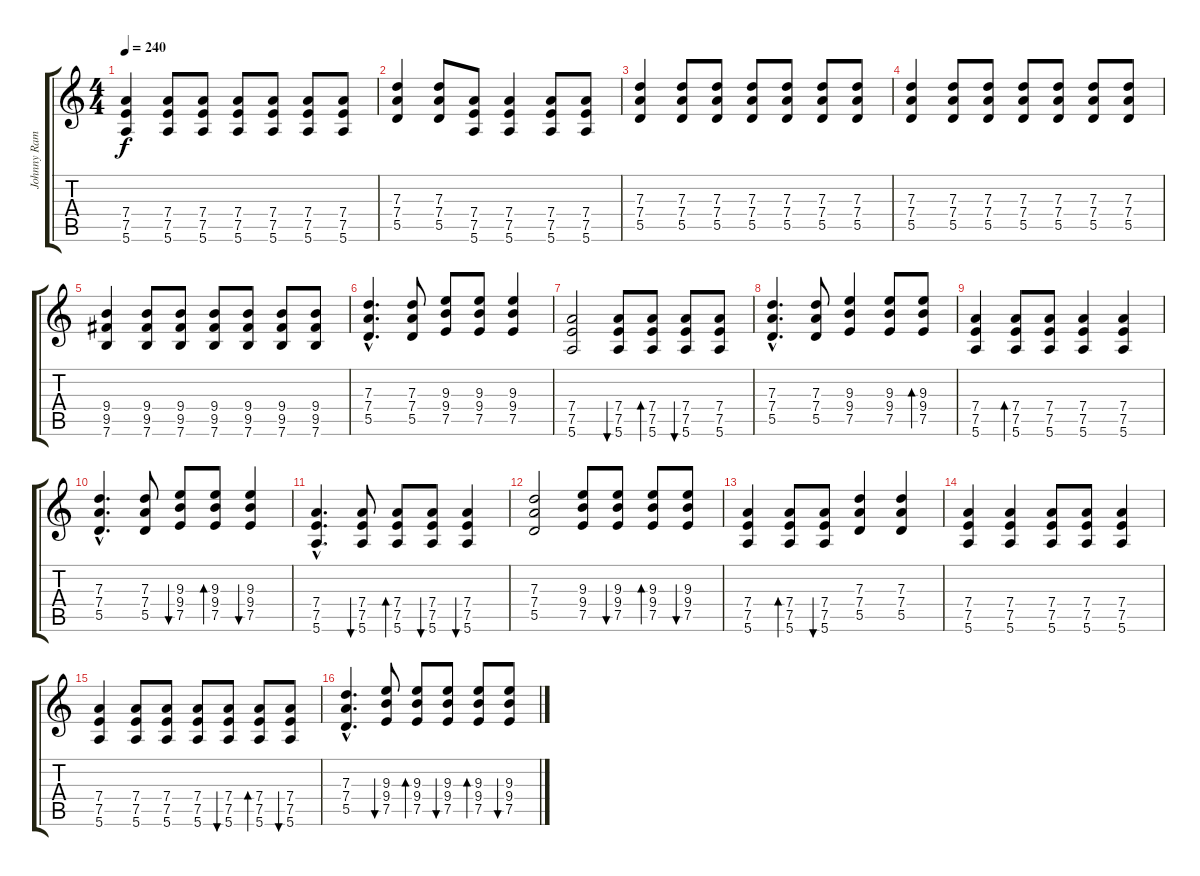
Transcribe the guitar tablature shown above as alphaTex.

\track ("Johnny Ramone" "Johnny Ram") {instrument distortionguitar}
\staff {score tabs}
\tuning (E4 B3 G3 D3 A2 E2) {hide}
\ts (4 4)
\tempo 240
\clef g2
\ks c
(7.4 7.5 5.6).4{dy f} (7.4 7.5 5.6).8 (7.4 7.5 5.6).8 (7.4 7.5 5.6).8 (7.4 7.5 5.6).8 (7.4 7.5 5.6).8 (7.4 7.5 5.6).8 |
(7.3 7.4 5.5).4 (7.3 7.4 5.5).8 (7.4 7.5 5.6).8 (7.4 7.5 5.6).4 (7.4 7.5 5.6).8 (7.4 7.5 5.6).8 |
(7.3 7.4 5.5).4 (7.3 7.4 5.5).8 (7.3 7.4 5.5).8 (7.3 7.4 5.5).8 (7.3 7.4 5.5).8 (7.3 7.4 5.5).8 (7.3 7.4 5.5).8 |
(7.3 7.4 5.5).4 (7.3 7.4 5.5).8 (7.3 7.4 5.5).8 (7.3 7.4 5.5).8 (7.3 7.4 5.5).8 (7.3 7.4 5.5).8 (7.3 7.4 5.5).8 |
(9.4 9.5 7.6).4 (9.4 9.5 7.6).8 (9.4 9.5 7.6).8 (9.4 9.5 7.6).8 (9.4 9.5 7.6).8 (9.4 9.5 7.6).8 (9.4 9.5 7.6).8 |
(7.3{hac} 7.4{hac} 5.5{hac}).4{d} (7.3 7.4 5.5).8 (9.3 9.4 7.5).8 (9.3 9.4 7.5).8 (9.3 9.4 7.5).4 |
(7.4 7.5 5.6).2 (7.4 7.5 5.6).8{bu 240} (7.4 7.5 5.6).8{bd 240} (7.4 7.5 5.6).8{bu 240} (7.4 7.5 5.6).8 |
(7.3{hac} 7.4{hac} 5.5{hac}).4{d} (7.3 7.4 5.5).8 (9.3 9.4 7.5).4 (9.3 9.4 7.5).8 (9.3 9.4 7.5).8{bd 240} |
(7.4 7.5 5.6).4 (7.4 7.5 5.6).8{bd 240} (7.4 7.5 5.6).8 (7.4 7.5 5.6).4 (7.4 7.5 5.6).4 |
(7.3{hac} 7.4{hac} 5.5{hac}).4{d} (7.3 7.4 5.5).8 (9.3 9.4 7.5).8{bu 240} (9.3 9.4 7.5).8{bd 240} (9.3 9.4 7.5).4{bu 240} |
(7.4{hac} 7.5{hac} 5.6{hac}).4{d} (7.4 7.5 5.6).8{bu 240} (7.4 7.5 5.6).8{bd 240} (7.4 7.5 5.6).8{bu 240} (7.4 7.5 5.6).4{bu 240} |
(7.3 7.4 5.5).2 (9.3 9.4 7.5).8 (9.3 9.4 7.5).8{bu 240} (9.3 9.4 7.5).8{bd 240} (9.3 9.4 7.5).8{bu 240} |
(7.4 7.5 5.6).4 (7.4 7.5 5.6).8{bd 240} (7.4 7.5 5.6).8{bu 240} (7.3 7.4 5.5).4 (7.3 7.4 5.5).4 |
(7.4 7.5 5.6).4 (7.4 7.5 5.6).4 (7.4 7.5 5.6).8 (7.4 7.5 5.6).8 (7.4 7.5 5.6).4 |
(7.4 7.5 5.6).4 (7.4 7.5 5.6).8 (7.4 7.5 5.6).8 (7.4 7.5 5.6).8 (7.4 7.5 5.6).8{bu 240} (7.4 7.5 5.6).8{bd 240} (7.4 7.5 5.6).8{bu 240} |
(7.3{hac} 7.4{hac} 5.5{hac}).4{d} (9.3 9.4 7.5).8{bu 240} (9.3 9.4 7.5).8{bd 240} (9.3 9.4 7.5).8{bu 240} (9.3 9.4 7.5).8{bd 240} (9.3 9.4 7.5).8{bu 240}
